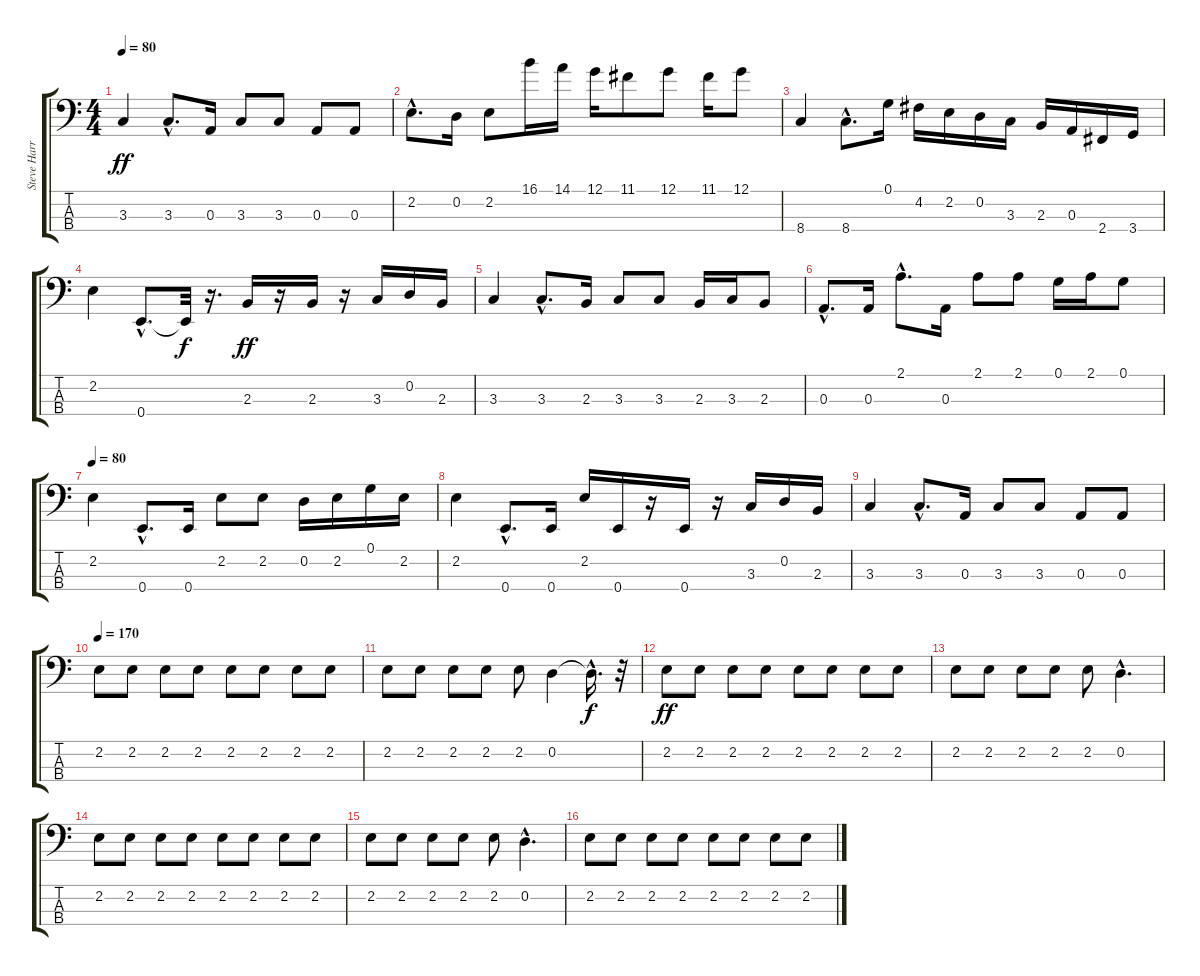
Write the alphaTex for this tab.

\track ("Steve Harris" "Steve Harr") {instrument electricbassfinger}
\staff {score tabs}
\tuning (G2 D2 A1 E1) {hide}
\ts (4 4)
\tempo 80
\clef f4
\ks c
3.3.4{dy ff} 3.3{hac}.8{d} 0.3.16 3.3.8 3.3.8 0.3.8 0.3.8 |
2.2{hac}.8{d} 0.2.16 2.2.8 16.1.16 14.1.16 12.1.16 11.1.8 12.1.8 11.1.16 12.1.8 |
8.4.4 8.4{hac}.8{d} 0.1.16 4.2.16 2.2.16 0.2.16 3.3.16 2.3.16 0.3.16 2.4.16 3.4.16 |
2.2.4 0.4{hac}.8{d} 0.4{t}.32{dy f} r.16{d} 2.3.16{dy ff} r.16 2.3.16 r.16 3.3.16 0.2.16 2.3.16 |
3.3.4 3.3{hac}.8{d} 2.3.16 3.3.8 3.3.8 2.3.16 3.3.16 2.3.8 |
0.3{hac}.8{d} 0.3.16 2.1{hac}.8{d} 0.3.16 2.1.8 2.1.8 0.1.16 2.1.16 0.1.8 |
\tempo 80
2.2.4 0.4{hac}.8{d} 0.4.16 2.2.8 2.2.8 0.2.16 2.2.16 0.1.16 2.2.16 |
2.2.4 0.4{hac}.8{d} 0.4.16 2.2.16 0.4.16 r.16 0.4.16 r.16 3.3.16 0.2.16 2.3.16 |
3.3.4 3.3{hac}.8{d} 0.3.16 3.3.8 3.3.8 0.3.8 0.3.8 |
\tempo 170
2.2.8 2.2.8 2.2.8 2.2.8 2.2.8 2.2.8 2.2.8 2.2.8 |
2.2.8 2.2.8 2.2.8 2.2.8 2.2.8 0.2.4 0.2{hac t}.16{d dy f} r.32 |
2.2.8{dy ff} 2.2.8 2.2.8 2.2.8 2.2.8 2.2.8 2.2.8 2.2.8 |
2.2.8 2.2.8 2.2.8 2.2.8 2.2.8 0.2{hac}.4{d} |
2.2.8 2.2.8 2.2.8 2.2.8 2.2.8 2.2.8 2.2.8 2.2.8 |
2.2.8 2.2.8 2.2.8 2.2.8 2.2.8 0.2{hac}.4{d} |
2.2.8 2.2.8 2.2.8 2.2.8 2.2.8 2.2.8 2.2.8 2.2.8
